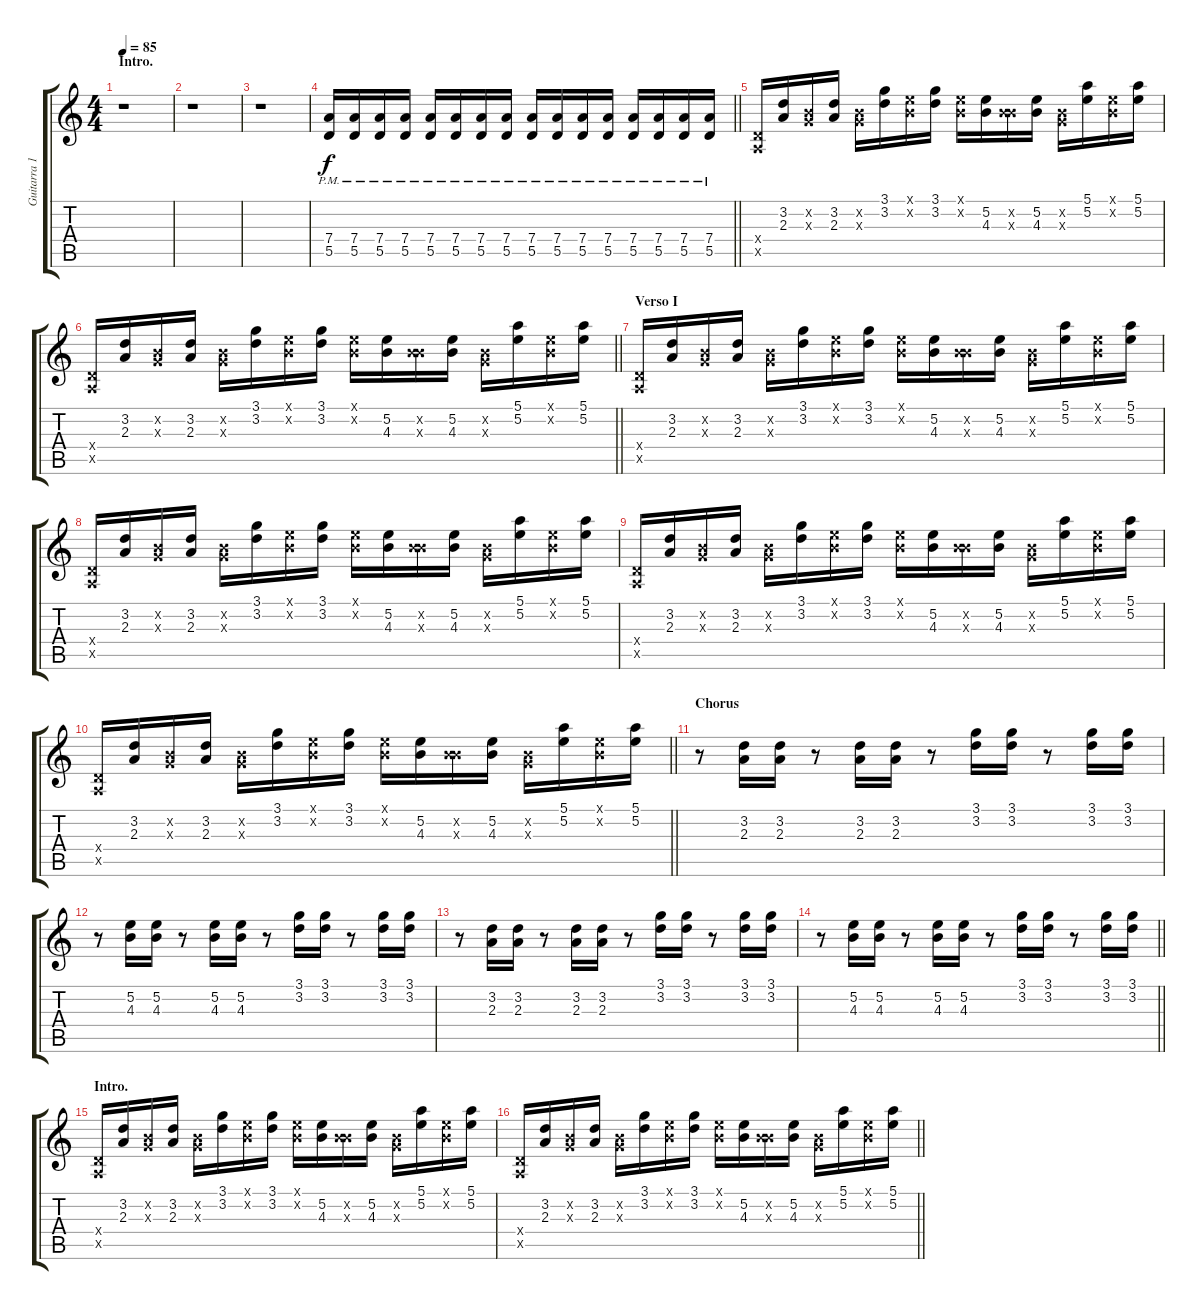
\track ("Guitarra 1 - Mathias" "Guitarra 1") {instrument overdrivenguitar}
\staff {score tabs}
\tuning (E4 B3 G3 D3 A2 E2) {hide}
\ts (4 4)
\section ("" "Intro.")
\tempo 85
\clef g2
\ks c
r.1{dy f instrument overdrivenguitar} |
r.1 |
r.1 |
\barLineRight lightlight
(7.4{pm} 5.5{pm}).16{volume 8} (7.4{pm} 5.5{pm}).16 (7.4{pm} 5.5{pm}).16 (7.4{pm} 5.5{pm}).16 (7.4{pm} 5.5{pm}).16 (7.4{pm} 5.5{pm}).16 (7.4{pm} 5.5{pm}).16 (7.4{pm} 5.5{pm}).16 (7.4{pm} 5.5{pm}).16{volume 13} (7.4{pm} 5.5{pm}).16 (7.4{pm} 5.5{pm}).16 (7.4{pm} 5.5{pm}).16 (7.4{pm} 5.5{pm}).16 (7.4{pm} 5.5{pm}).16 (7.4{pm} 5.5{pm}).16 (7.4{pm} 5.5{pm}).16 |
(0.4{x} 0.5{x}).16{volume 10} (3.2 2.3).16 (0.2{x} 0.3{x}).16 (3.2 2.3).16 (0.2{x} 0.3{x}).16 (3.1 3.2).16 (0.1{x} 0.2{x}).16 (3.1 3.2).16 (0.1{x} 0.2{x}).16 (5.2 4.3).16 (0.2{x} 4.3{x}).16 (5.2 4.3).16 (0.2{x} 0.3{x}).16 (5.1 5.2).16 (0.1{x} 0.2{x}).16 (5.1 5.2).16 |
\barLineRight lightlight
(0.4{x} 0.5{x}).16 (3.2 2.3).16 (0.2{x} 0.3{x}).16 (3.2 2.3).16 (0.2{x} 0.3{x}).16 (3.1 3.2).16 (0.1{x} 0.2{x}).16 (3.1 3.2).16 (0.1{x} 0.2{x}).16 (5.2 4.3).16 (0.2{x} 4.3{x}).16 (5.2 4.3).16 (0.2{x} 0.3{x}).16 (5.1 5.2).16 (0.1{x} 0.2{x}).16 (5.1 5.2).16 |
\section ("" "Verso I")
(0.4{x} 0.5{x}).16 (3.2 2.3).16 (0.2{x} 0.3{x}).16 (3.2 2.3).16 (0.2{x} 0.3{x}).16 (3.1 3.2).16 (0.1{x} 0.2{x}).16 (3.1 3.2).16 (0.1{x} 0.2{x}).16 (5.2 4.3).16 (0.2{x} 4.3{x}).16 (5.2 4.3).16 (0.2{x} 0.3{x}).16 (5.1 5.2).16 (0.1{x} 0.2{x}).16 (5.1 5.2).16 |
(0.4{x} 0.5{x}).16 (3.2 2.3).16 (0.2{x} 0.3{x}).16 (3.2 2.3).16 (0.2{x} 0.3{x}).16 (3.1 3.2).16 (0.1{x} 0.2{x}).16 (3.1 3.2).16 (0.1{x} 0.2{x}).16 (5.2 4.3).16 (0.2{x} 4.3{x}).16 (5.2 4.3).16 (0.2{x} 0.3{x}).16 (5.1 5.2).16 (0.1{x} 0.2{x}).16 (5.1 5.2).16 |
(0.4{x} 0.5{x}).16 (3.2 2.3).16 (0.2{x} 0.3{x}).16 (3.2 2.3).16 (0.2{x} 0.3{x}).16 (3.1 3.2).16 (0.1{x} 0.2{x}).16 (3.1 3.2).16 (0.1{x} 0.2{x}).16 (5.2 4.3).16 (0.2{x} 4.3{x}).16 (5.2 4.3).16 (0.2{x} 0.3{x}).16 (5.1 5.2).16 (0.1{x} 0.2{x}).16 (5.1 5.2).16 |
\barLineRight lightlight
(0.4{x} 0.5{x}).16 (3.2 2.3).16 (0.2{x} 0.3{x}).16 (3.2 2.3).16 (0.2{x} 0.3{x}).16 (3.1 3.2).16 (0.1{x} 0.2{x}).16 (3.1 3.2).16 (0.1{x} 0.2{x}).16 (5.2 4.3).16 (0.2{x} 4.3{x}).16 (5.2 4.3).16 (0.2{x} 0.3{x}).16 (5.1 5.2).16 (0.1{x} 0.2{x}).16 (5.1 5.2).16 |
\section ("" "Chorus")
r.8 (3.2 2.3).16 (3.2 2.3).16 r.8 (3.2 2.3).16 (3.2 2.3).16 r.8 (3.1 3.2).16 (3.1 3.2).16 r.8 (3.1 3.2).16 (3.1 3.2).16 |
r.8 (5.2 4.3).16 (5.2 4.3).16 r.8 (5.2 4.3).16 (5.2 4.3).16 r.8 (3.1 3.2).16 (3.1 3.2).16 r.8 (3.1 3.2).16 (3.1 3.2).16 |
r.8 (3.2 2.3).16 (3.2 2.3).16 r.8 (3.2 2.3).16 (3.2 2.3).16 r.8 (3.1 3.2).16 (3.1 3.2).16 r.8 (3.1 3.2).16 (3.1 3.2).16 |
\barLineRight lightlight
r.8 (5.2 4.3).16 (5.2 4.3).16 r.8 (5.2 4.3).16 (5.2 4.3).16 r.8 (3.1 3.2).16 (3.1 3.2).16 r.8 (3.1 3.2).16 (3.1 3.2).16 |
\section ("" "Intro.")
(0.4{x} 0.5{x}).16{volume 10} (3.2 2.3).16 (0.2{x} 0.3{x}).16 (3.2 2.3).16 (0.2{x} 0.3{x}).16 (3.1 3.2).16 (0.1{x} 0.2{x}).16 (3.1 3.2).16 (0.1{x} 0.2{x}).16 (5.2 4.3).16 (0.2{x} 4.3{x}).16 (5.2 4.3).16 (0.2{x} 0.3{x}).16 (5.1 5.2).16 (0.1{x} 0.2{x}).16 (5.1 5.2).16 |
\barLineRight lightlight
(0.4{x} 0.5{x}).16 (3.2 2.3).16 (0.2{x} 0.3{x}).16 (3.2 2.3).16 (0.2{x} 0.3{x}).16 (3.1 3.2).16 (0.1{x} 0.2{x}).16 (3.1 3.2).16 (0.1{x} 0.2{x}).16 (5.2 4.3).16 (0.2{x} 4.3{x}).16 (5.2 4.3).16 (0.2{x} 0.3{x}).16 (5.1 5.2).16 (0.1{x} 0.2{x}).16 (5.1 5.2).16
